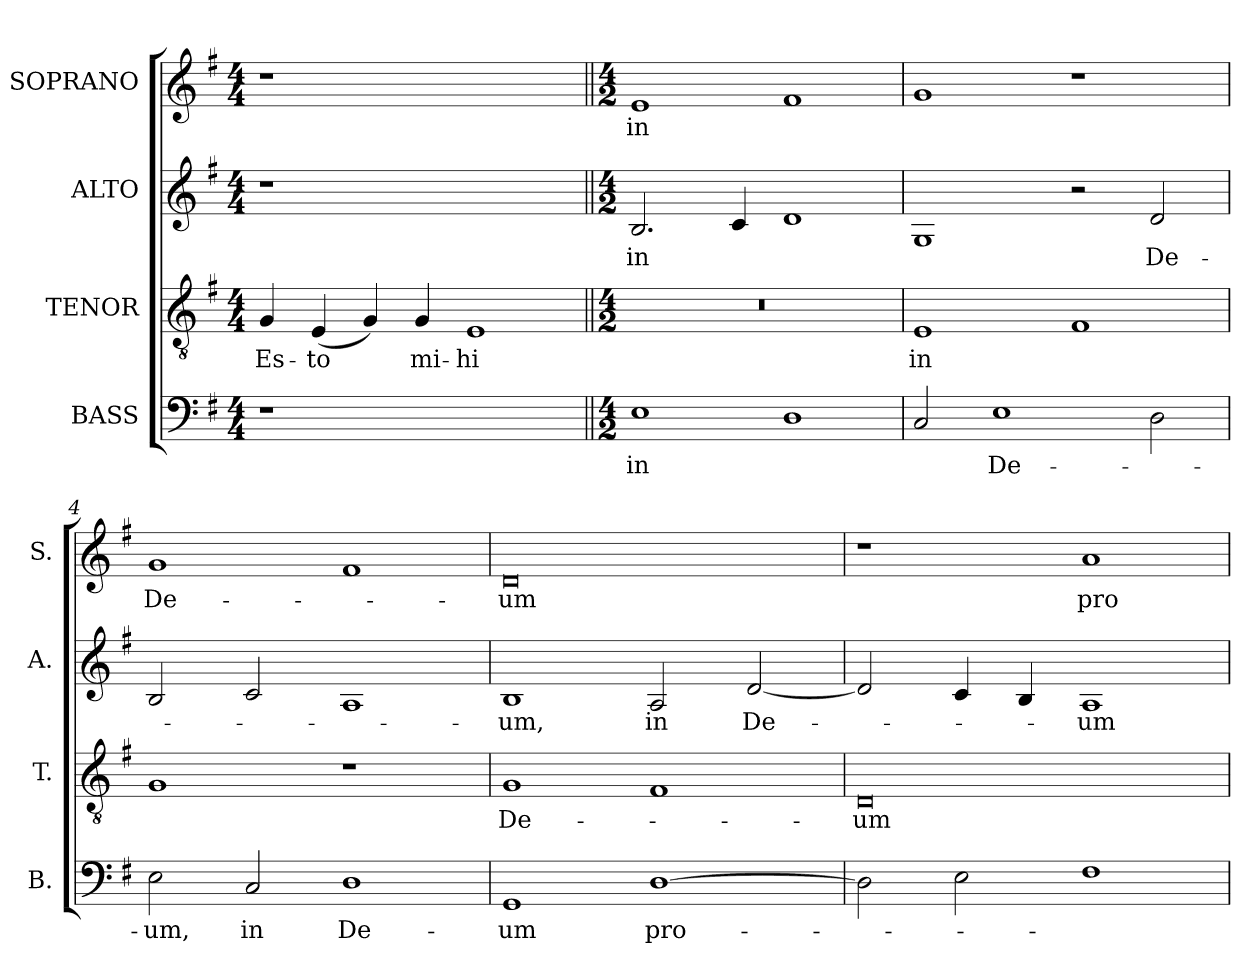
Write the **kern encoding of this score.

**kern	**text	**kern	**text	**kern	**text	**kern	**text
*part4	*part4	*part3	*part3	*part2	*part2	*part1	*part1
*staff4	*staff4	*staff3	*staff3	*staff2	*staff2	*staff1	*staff1
*I"BASS	*	*I"TENOR	*	*I"ALTO	*	*I"SOPRANO	*
*I'B.	*	*I'T.	*	*I'A.	*	*I'S.	*
!!LO:PB:g=z
*clefF4	*	*clefGv2	*	*clefG2	*	*clefG2	*
*	*	*ITrd7c12	*	*	*	*	*
*k[f#]	*	*k[f#]	*	*k[f#]	*	*k[f#]	*
*G:	*	*G:	*	*G:	*	*G:	*
*M4/4	*	*M4/4	*	*M4/4	*	*M4/4	*
=1	=1	=1	=1	=1	=1	=1	=1
!LO:N:vis=1	!	!	!	!	!	!	!
!	!	!	!LO:LY:b:color=#000000	!LO:N:vis=1	!	!LO:N:vis=1	!
1r	.	4GGi/	Es-	1r	.	1r	.
!	!	!	!LO:LY:b:color=#000000	!	!	!	!
.	.	(4EEi/	-to	.	.	.	.
.	.	4GGi/)	.	.	.	.	.
!	!	!	!LO:LY:b:color=#000000	!	!	!	!
.	.	4GGi/	mi-	.	.	.	.
!	!	!	!LO:LY:b:color=#000000	!	!	!	!
1ryy	.	1EEi	-hi	1ryy	.	1ryy	.
=2||	=2||	=2||	=2||	=2||	=2||	=2||	=2||
*M4/2	*	*M4/2	*	*M4/2	*	*M4/2	*
!	!LO:LY:b:color=#000000	!LO:N:vis=1	!	!	!	!	!
!	!	!	!	!	!LO:LY:b:color=#000000	!	!
*	*	*	*	*	*	*MM200	*
!	!	!	!	!	!	!	!LO:LY:b:color=#000000
1Ei	in	0r	.	2.Bi/	in	1ei	in
.	.	.	.	4ci/	.	.	.
1Di	.	.	.	1di	.	1f#i	.
=3	=3	=3	=3	=3	=3	=3	=3
!	!	!	!LO:LY:b:color=#000000	!	!	!	!
2Ci/	.	1EEi	in	1Gi	.	1gi	.
!	!LO:LY:b:color=#000000	!	!	!	!	!	!
1Ei	De-	.	.	.	.	.	.
.	.	1FF#i	.	2r	.	1r	.
!	!	!	!	!	!LO:LY:b:color=#000000	!	!
2Di\	.	.	.	2di/	De-	.	.
=4	=4	=4	=4	=4	=4	=4	=4
!	!LO:LY:b:color=#000000	!	!	!	!	!	!
!	!	!	!	!	!	!	!LO:LY:b:color=#000000
2Ei\	-um,	1GGi	.	2Bi/	.	1gi	De-
!	!LO:LY:b:color=#000000	!	!	!	!	!	!
2Ci/	in	.	.	2ci/	.	.	.
!	!LO:LY:b:color=#000000	!	!	!	!	!	!
1Di	De-	1r	.	1Ai	.	1f#i	.
=5	=5	=5	=5	=5	=5	=5	=5
!	!LO:LY:b:color=#000000	!	!	!	!	!	!
!	!	!	!LO:LY:b:color=#000000	!	!	!	!
!	!	!	!	!	!LO:LY:b:color=#000000	!	!
!	!	!	!	!	!	!	!LO:LY:b:color=#000000
1GGi	-um	1GGi	De-	1Bi	-um,	0di	-um
!	!LO:LY:b:color=#000000	!	!	!	!	!	!
!	!	!	!	!	!LO:LY:b:color=#000000	!	!
[1Di	pro-	1FF#i	.	2Ai/	in	.	.
!	!	!	!	!	!LO:LY:b:color=#000000	!	!
.	.	.	.	[2di/	De-	.	.
=6	=6	=6	=6	=6	=6	=6	=6
!	!	!	!LO:LY:b:color=#000000	!	!	!	!
2Di\]	.	0DDi	-um	2di/]	.	1r	.
2Ei\	.	.	.	4ci/	.	.	.
.	.	.	.	4Bi/	.	.	.
!	!	!	!	!	!LO:LY:b:color=#000000	!	!
!	!	!	!	!	!	!	!LO:LY:b:color=#000000
1F#i	.	.	.	1Ai	-um	1ai	pro-
=	=	=	=	=	=	=	=
*-	*-	*-	*-	*-	*-	*-	*-
